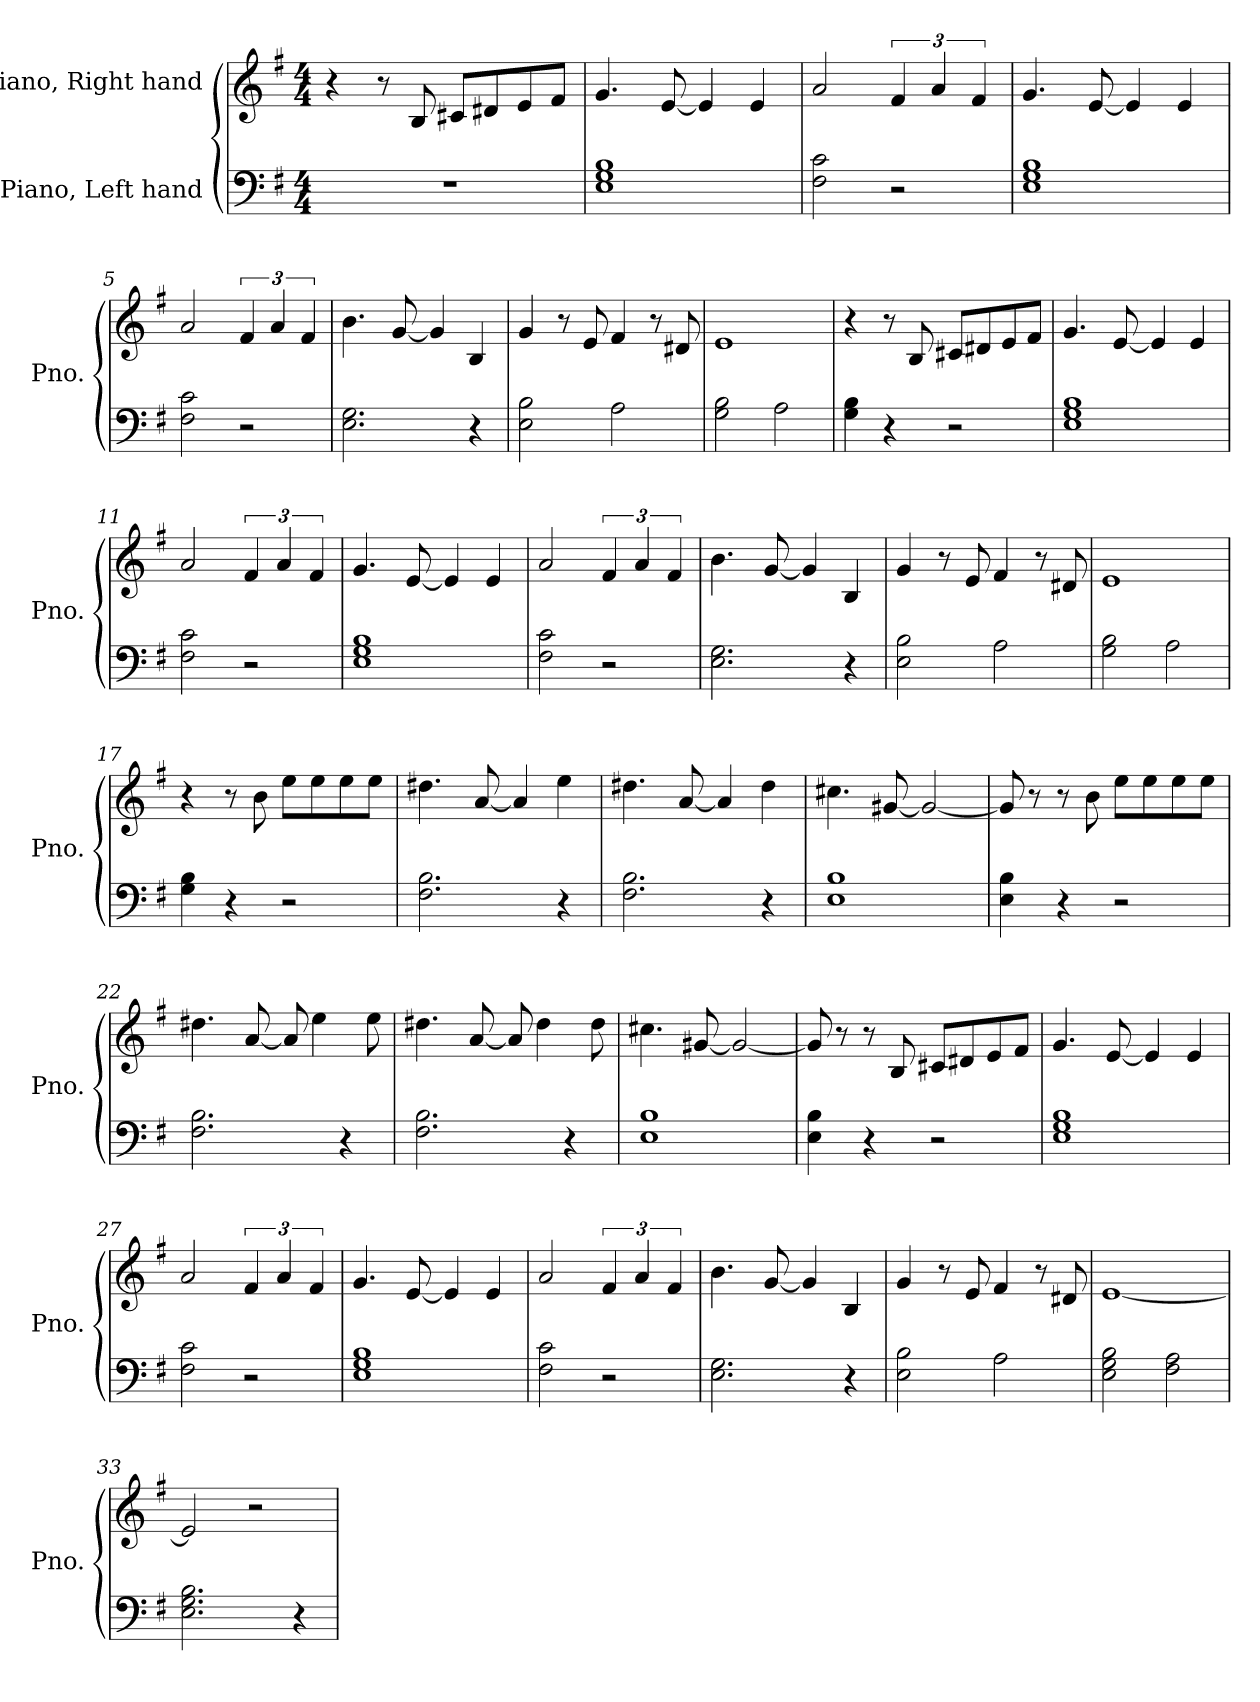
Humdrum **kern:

**kern	**kern
*part2	*part1
*staff2	*staff1
*I"Piano, Left hand	*I"Piano, Right hand
*I'Pno.	*I'Pno.
*clefF4	*clefG2
*k[f#]	*k[f#]
*M4/4	*M4/4
*MM120	*MM120
=1	=1
1r	4r
.	8r
.	8B/
.	8c#X/L
.	8d#X/
.	8e/
.	8f#/J
=2	=2
1E 1G 1B	4.g/
.	[8e/
.	4e/]
.	4e/
=3	=3
2F#\ 2c\	2a/
2r	6f#/
.	6a/
.	6f#/
=4	=4
1E 1G 1B	4.g/
.	[8e/
.	4e/]
.	4e/
=5	=5
2F#\ 2c\	2a/
2r	6f#/
.	6a/
.	6f#/
!!LO:LB:g=z
=6	=6
2.E\ 2.G\	4.b\
.	[8g/
.	4g/]
4r	4B/
=7	=7
2E\ 2B\	4g/
.	8r
.	8e/
2A\	4f#/
.	8r
.	8d#X/
=8	=8
2G\ 2B\	1e
2A\	.
=9	=9
4G\ 4B\	4r
4r	8r
.	8B/
2r	8c#X/L
.	8d#X/
.	8e/
.	8f#/J
=10	=10
1E 1G 1B	4.g/
.	[8e/
.	4e/]
.	4e/
=11	=11
2F#\ 2c\	2a/
2r	6f#/
.	6a/
.	6f#/
!!LO:LB:g=z
=12	=12
1E 1G 1B	4.g/
.	[8e/
.	4e/]
.	4e/
=13	=13
2F#\ 2c\	2a/
2r	6f#/
.	6a/
.	6f#/
=14	=14
2.E\ 2.G\	4.b\
.	[8g/
.	4g/]
4r	4B/
=15	=15
2E\ 2B\	4g/
.	8r
.	8e/
2A\	4f#/
.	8r
.	8d#X/
=16	=16
2G\ 2B\	1e
2A\	.
=17	=17
4G\ 4B\	4r
4r	8r
.	8b\
2r	8ee\L
.	8ee\
.	8ee\
.	8ee\J
=18	=18
2.F#\ 2.B\	4.dd#X\
.	[8a/
.	4a/]
4r	4ee\
!!LO:LB:g=z
=19	=19
2.F#\ 2.B\	4.dd#X\
.	[8a/
.	4a/]
4r	4dd#\
=20	=20
1E 1B	4.cc#X\
.	[8g#X/
.	2g#/_
=21	=21
4E\ 4B\	8g#/]
.	8r
4r	8r
.	8b\
2r	8ee\L
.	8ee\
.	8ee\
.	8ee\J
=22	=22
2.F#\ 2.B\	4.dd#X\
.	[8a/
.	8a/]
.	4ee\
4r	.
.	8ee\
=23	=23
2.F#\ 2.B\	4.dd#X\
.	[8a/
.	8a/]
.	4dd#\
4r	.
.	8dd#\
=24	=24
1E 1B	4.cc#X\
.	[8g#X/
.	2g#/_
!!LO:LB:g=z
=25	=25
4E\ 4B\	8g#/]
.	8r
4r	8r
.	8B/
2r	8c#X/L
.	8d#X/
.	8e/
.	8f#/J
=26	=26
1E 1G 1B	4.g/
.	[8e/
.	4e/]
.	4e/
=27	=27
2F#\ 2c\	2a/
2r	6f#/
.	6a/
.	6f#/
=28	=28
1E 1G 1B	4.g/
.	[8e/
.	4e/]
.	4e/
=29	=29
2F#\ 2c\	2a/
2r	6f#/
.	6a/
.	6f#/
=30	=30
2.E\ 2.G\	4.b\
.	[8g/
.	4g/]
4r	4B/
!!LO:LB:g=z
=31	=31
2E\ 2B\	4g/
.	8r
.	8e/
2A\	4f#/
.	8r
.	8d#X/
=32	=32
2E\ 2G\ 2B\	[1e
2F#\ 2A\	.
=33	=33
2.E\ 2.G\ 2.B\	2e/]
.	2r
4r	.
=	=
*-	*-
